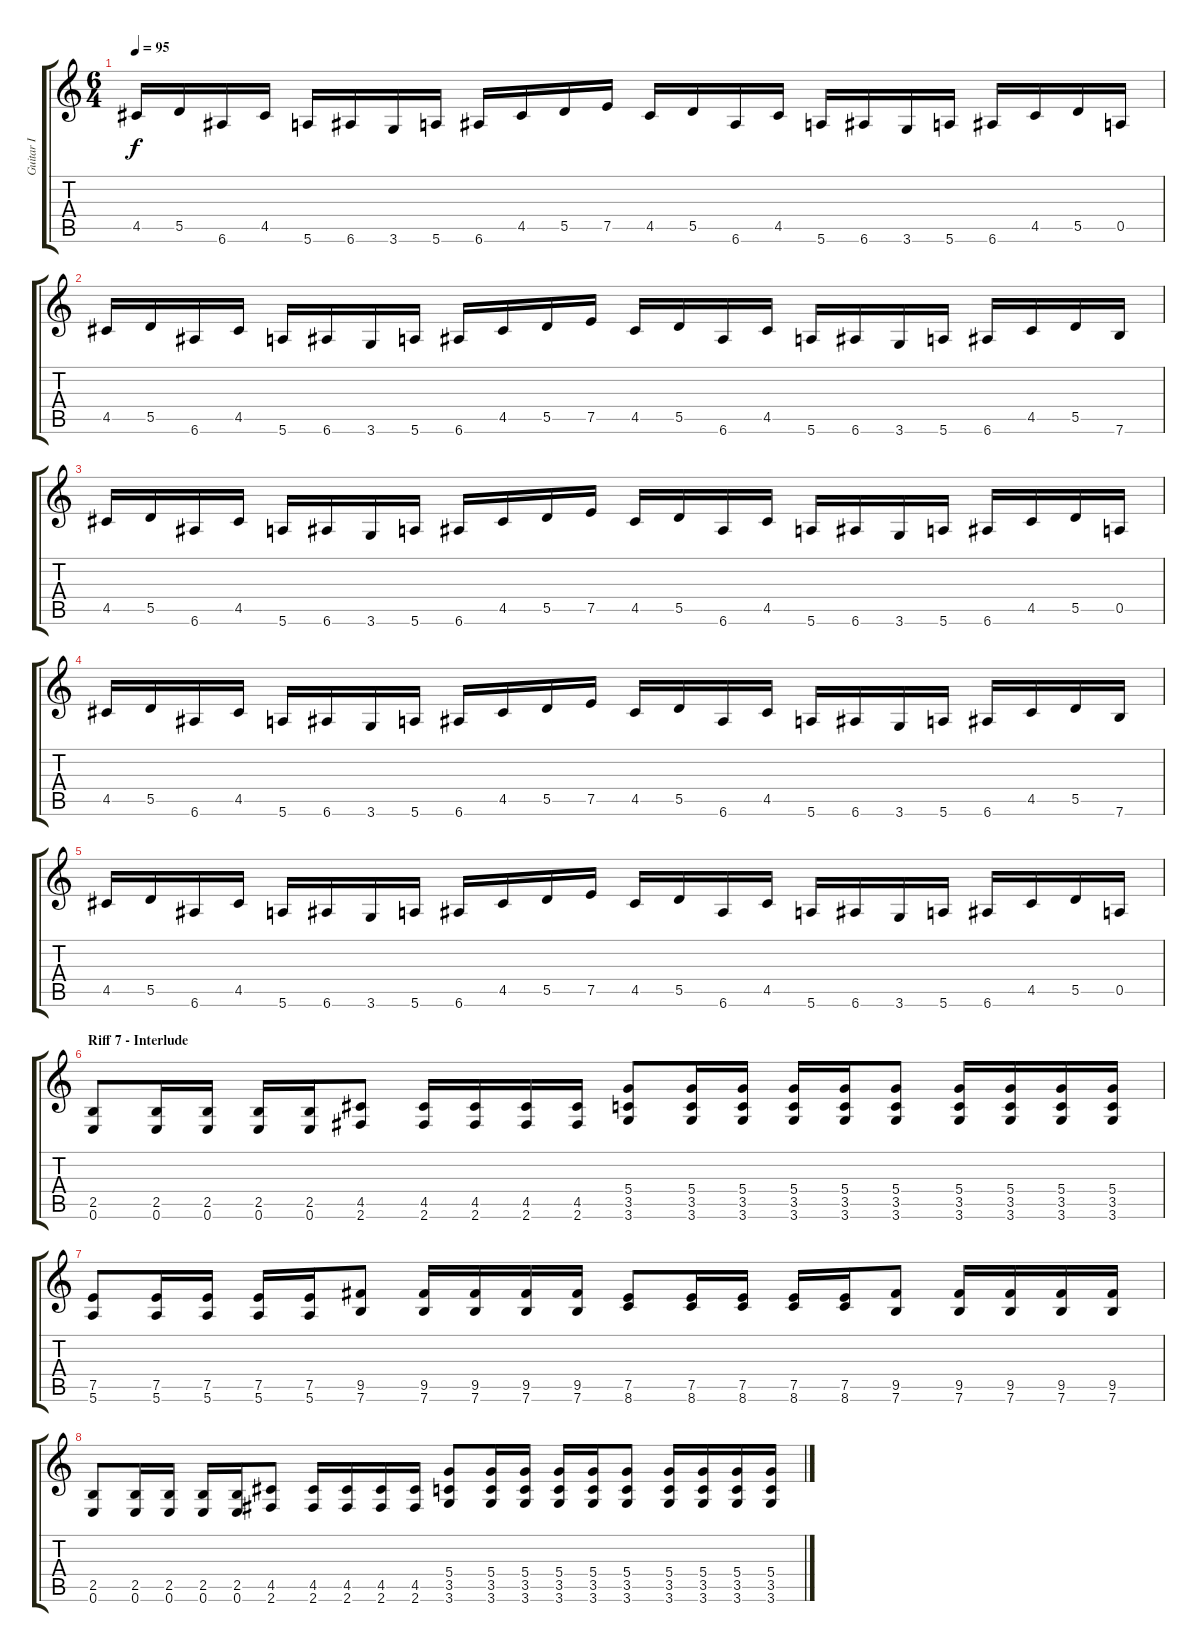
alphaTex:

\track ("Guitar I" "Guitar I") {instrument distortionguitar}
\staff {score tabs}
\tuning (E4 B3 G3 D3 A2 E2) {hide}
\ts (6 4)
\tempo 95
\clef g2
\ks c
4.5.16{dy f} 5.5.16 6.6.16 4.5.16 5.6.16 6.6.16 3.6.16 5.6.16 6.6.16 4.5.16 5.5.16 7.5.16 4.5.16 5.5.16 6.6.16 4.5.16 5.6.16 6.6.16 3.6.16 5.6.16 6.6.16 4.5.16 5.5.16 0.5.16 |
4.5.16 5.5.16 6.6.16 4.5.16 5.6.16 6.6.16 3.6.16 5.6.16 6.6.16 4.5.16 5.5.16 7.5.16 4.5.16 5.5.16 6.6.16 4.5.16 5.6.16 6.6.16 3.6.16 5.6.16 6.6.16 4.5.16 5.5.16 7.6.16 |
4.5.16 5.5.16 6.6.16 4.5.16 5.6.16 6.6.16 3.6.16 5.6.16 6.6.16 4.5.16 5.5.16 7.5.16 4.5.16 5.5.16 6.6.16 4.5.16 5.6.16 6.6.16 3.6.16 5.6.16 6.6.16 4.5.16 5.5.16 0.5.16 |
4.5.16 5.5.16 6.6.16 4.5.16 5.6.16 6.6.16 3.6.16 5.6.16 6.6.16 4.5.16 5.5.16 7.5.16 4.5.16 5.5.16 6.6.16 4.5.16 5.6.16 6.6.16 3.6.16 5.6.16 6.6.16 4.5.16 5.5.16 7.6.16 |
4.5.16 5.5.16 6.6.16 4.5.16 5.6.16 6.6.16 3.6.16 5.6.16 6.6.16 4.5.16 5.5.16 7.5.16 4.5.16 5.5.16 6.6.16 4.5.16 5.6.16 6.6.16 3.6.16 5.6.16 6.6.16 4.5.16 5.5.16 0.5.16 |
\section ("" "Riff 7 - Interlude")
(2.5 0.6).8 (2.5 0.6).16 (2.5 0.6).16 (2.5 0.6).16 (2.5 0.6).16 (4.5 2.6).8 (4.5 2.6).16 (4.5 2.6).16 (4.5 2.6).16 (4.5 2.6).16 (5.4 3.5 3.6).8 (5.4 3.5 3.6).16 (5.4 3.5 3.6).16 (5.4 3.5 3.6).16 (5.4 3.5 3.6).16 (5.4 3.5 3.6).8 (5.4 3.5 3.6).16 (5.4 3.5 3.6).16 (5.4 3.5 3.6).16 (5.4 3.5 3.6).16 |
(7.5 5.6).8 (7.5 5.6).16 (7.5 5.6).16 (7.5 5.6).16 (7.5 5.6).16 (9.5 7.6).8 (9.5 7.6).16 (9.5 7.6).16 (9.5 7.6).16 (9.5 7.6).16 (7.5 8.6).8 (7.5 8.6).16 (7.5 8.6).16 (7.5 8.6).16 (7.5 8.6).16 (9.5 7.6).8 (9.5 7.6).16 (9.5 7.6).16 (9.5 7.6).16 (9.5 7.6).16 |
(2.5 0.6).8 (2.5 0.6).16 (2.5 0.6).16 (2.5 0.6).16 (2.5 0.6).16 (4.5 2.6).8 (4.5 2.6).16 (4.5 2.6).16 (4.5 2.6).16 (4.5 2.6).16 (5.4 3.5 3.6).8 (5.4 3.5 3.6).16 (5.4 3.5 3.6).16 (5.4 3.5 3.6).16 (5.4 3.5 3.6).16 (5.4 3.5 3.6).8 (5.4 3.5 3.6).16 (5.4 3.5 3.6).16 (5.4 3.5 3.6).16 (5.4 3.5 3.6).16
